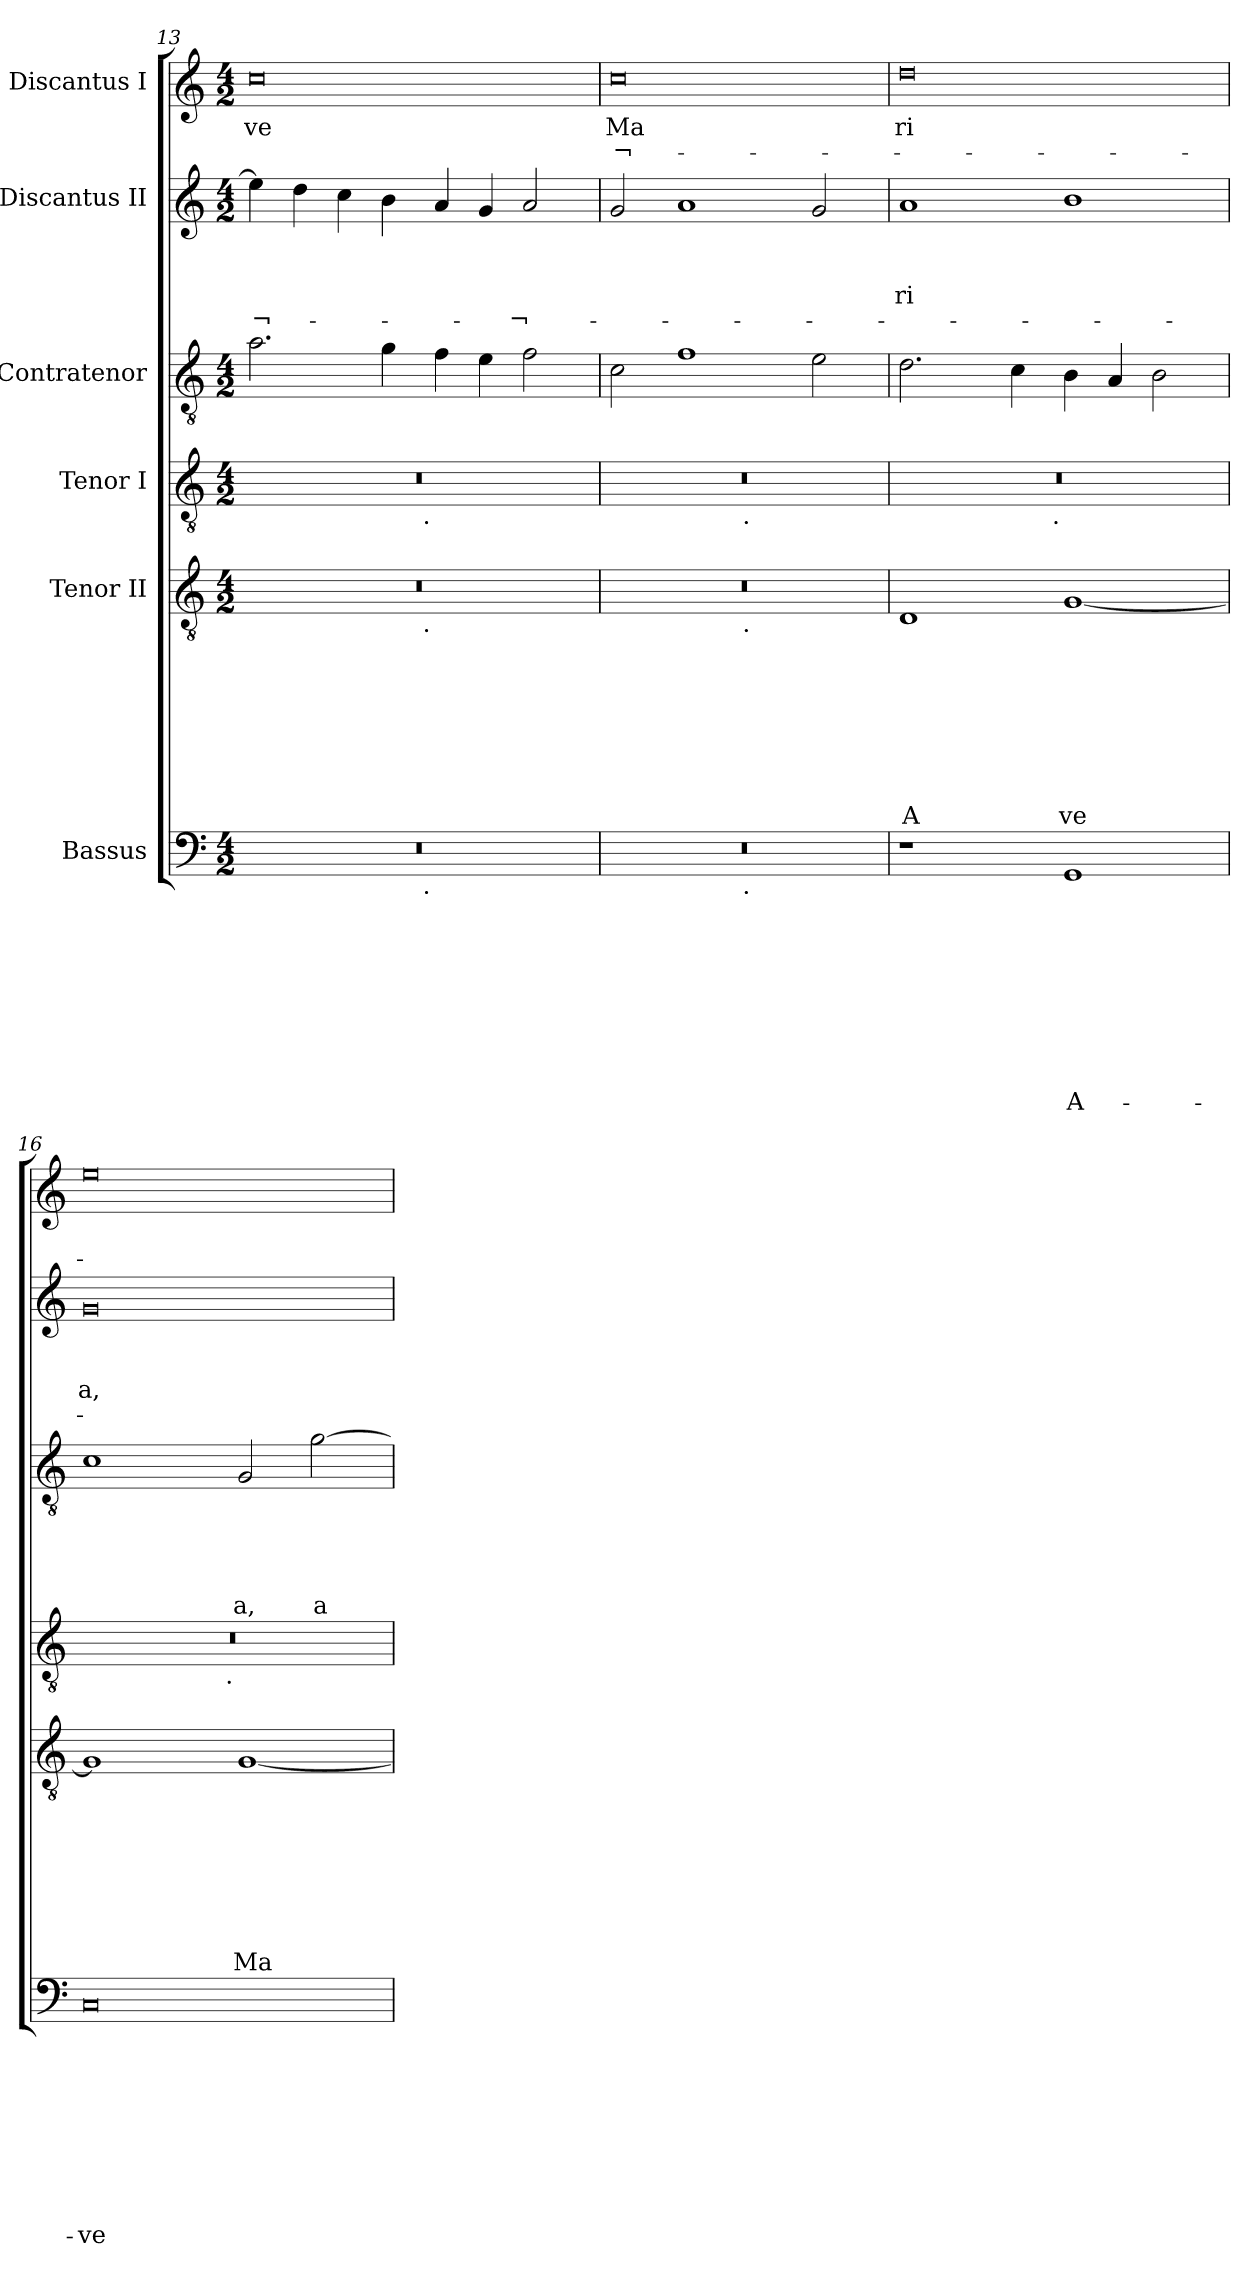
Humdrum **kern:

**kern	**text	**text	**text	**text	**text	**text	**text	**text	**text	**kern	**text	**text	**text	**text	**text	**text	**text	**text	**kern	**kern	**text	**text	**text	**text	**text	**kern	**text	**text	**text	**text	**kern	**text	**text
*part6	*part6	*part6	*part6	*part6	*part6	*part6	*part6	*part6	*part6	*part5	*part5	*part5	*part5	*part5	*part5	*part5	*part5	*part5	*part4	*part3	*part3	*part3	*part3	*part3	*part3	*part2	*part2	*part2	*part2	*part2	*part1	*part1	*part1
*staff6	*staff6	*staff6	*staff6	*staff6	*staff6	*staff6	*staff6	*staff6	*staff6	*staff5	*staff5	*staff5	*staff5	*staff5	*staff5	*staff5	*staff5	*staff5	*staff4	*staff3	*staff3	*staff3	*staff3	*staff3	*staff3	*staff2	*staff2	*staff2	*staff2	*staff2	*staff1	*staff1	*staff1
*I"Bassus	*	*	*	*	*	*	*	*	*	*I"Tenor II	*	*	*	*	*	*	*	*	*I"Tenor I	*I"Contratenor	*	*	*	*	*	*I"Discantus II	*	*	*	*	*I"Discantus I	*	*
*clefF4	*	*	*	*	*	*	*	*	*	*clefGv2	*	*	*	*	*	*	*	*	*clefGv2	*clefGv2	*	*	*	*	*	*clefG2	*	*	*	*	*clefG2	*	*
*k[]	*	*	*	*	*	*	*	*	*	*k[]	*	*	*	*	*	*	*	*	*k[]	*k[]	*	*	*	*	*	*k[]	*	*	*	*	*k[]	*	*
*C:	*	*	*	*	*	*	*	*	*	*C:	*	*	*	*	*	*	*	*	*C:	*C:	*	*	*	*	*	*C:	*	*	*	*	*C:	*	*
*M4/2	*	*	*	*	*	*	*	*	*	*M4/2	*	*	*	*	*	*	*	*	*M4/2	*M4/2	*	*	*	*	*	*M4/2	*	*	*	*	*M4/2	*	*
=13	=13	=13	=13	=13	=13	=13	=13	=13	=13	=13	=13	=13	=13	=13	=13	=13	=13	=13	=13	=13	=13	=13	=13	=13	=13	=13	=13	=13	=13	=13	=13	=13	=13
!	!	!	!	!	!	!	!	!	!	!	!	!	!	!	!	!	!	!	!	!	!	!	!	!	!	!	!	!	!	!LO:LY:b	!	!LO:LY:b	!
*^	*	*	*	*	*	*	*	*	*	*^	*	*	*	*	*	*	*	*	*^	*	*	*	*	*	*	*	*	*	*	*	*	*	*
0r	2ryy	.	.	.	.	.	.	.	.	.	0r	2ryy	.	.	.	.	.	.	.	.	0r	2ryy	2.a\	.	.	.	.	.	4ee\]	.	.	.	¬-	0cc	ve	.
.	.	.	.	.	.	.	.	.	.	.	.	.	.	.	.	.	.	.	.	.	.	.	.	.	.	.	.	.	4dd\	.	.	.	.	.	.	.
.	4...ryy	.	.	.	.	.	.	.	.	.	.	4...ryy	.	.	.	.	.	.	.	.	.	4...ryy	.	.	.	.	.	.	4cc\	.	.	.	.	.	.	.
.	.	.	.	.	.	.	.	.	.	.	.	.	.	.	.	.	.	.	.	.	.	.	4g\	.	.	.	.	.	4b\	.	.	.	.	.	.	.
!	!	!	!	!	!	!	!	!	!	!	!	!	!	!	!	!	!	!	!	!	!	!LO:TX:b:t=.	!	!	!	!	!	!	!	!	!	!	!	!	!	!
!	!	!	!	!	!	!	!	!	!	!	!	!LO:TX:b:t=.	!	!	!	!	!	!	!	!	!	!	!	!	!	!	!	!	!	!	!	!	!	!	!	!
!	!LO:TX:b:t=.	!	!	!	!	!	!	!	!	!	!	!	!	!	!	!	!	!	!	!	!	!	!	!	!	!	!	!	!	!	!	!	!	!	!	!
.	1ryy	.	.	.	.	.	.	.	.	.	.	1ryy	.	.	.	.	.	.	.	.	.	1ryy	.	.	.	.	.	.	.	.	.	.	.	.	.	.
.	.	.	.	.	.	.	.	.	.	.	.	.	.	.	.	.	.	.	.	.	.	.	4f\	.	.	.	.	.	4a/	.	.	.	.	.	.	.
.	.	.	.	.	.	.	.	.	.	.	.	.	.	.	.	.	.	.	.	.	.	.	4e\	.	.	.	.	.	4g/	.	.	.	.	.	.	.
!	!	!	!	!	!	!	!	!	!	!	!	!	!	!	!	!	!	!	!	!	!	!	!	!	!	!	!	!	!	!	!	!	!LO:LY:b:rj	!	!	!
.	.	.	.	.	.	.	.	.	.	.	.	.	.	.	.	.	.	.	.	.	.	.	2f\	.	.	.	.	.	2a/	.	.	.	-¬-	.	.	.
.	32ryy	.	.	.	.	.	.	.	.	.	.	32ryy	.	.	.	.	.	.	.	.	.	32ryy	.	.	.	.	.	.	.	.	.	.	.	.	.	.
=14	=14	=14	=14	=14	=14	=14	=14	=14	=14	=14	=14	=14	=14	=14	=14	=14	=14	=14	=14	=14	=14	=14	=14	=14	=14	=14	=14	=14	=14	=14	=14	=14	=14	=14	=14	=14
!	!	!	!	!	!	!	!	!	!	!	!	!	!	!	!	!	!	!	!	!	!	!	!	!	!	!	!	!	!	!	!	!	!	!	!LO:LY:b	!LO:LY:b
0r	2ryy	.	.	.	.	.	.	.	.	.	0r	2ryy	.	.	.	.	.	.	.	.	0r	2ryy	2c\	.	.	.	.	.	2g/	.	.	.	.	0cc	Ma	-¬-
.	4...ryy	.	.	.	.	.	.	.	.	.	.	4...ryy	.	.	.	.	.	.	.	.	.	4...ryy	1f	.	.	.	.	.	1a	.	.	.	.	.	.	.
!	!	!	!	!	!	!	!	!	!	!	!	!	!	!	!	!	!	!	!	!	!	!LO:TX:b:t=.	!	!	!	!	!	!	!	!	!	!	!	!	!	!
!	!	!	!	!	!	!	!	!	!	!	!	!LO:TX:b:t=.	!	!	!	!	!	!	!	!	!	!	!	!	!	!	!	!	!	!	!	!	!	!	!	!
!	!LO:TX:b:t=.	!	!	!	!	!	!	!	!	!	!	!	!	!	!	!	!	!	!	!	!	!	!	!	!	!	!	!	!	!	!	!	!	!	!	!
.	1ryy	.	.	.	.	.	.	.	.	.	.	1ryy	.	.	.	.	.	.	.	.	.	1ryy	.	.	.	.	.	.	.	.	.	.	.	.	.	.
.	.	.	.	.	.	.	.	.	.	.	.	.	.	.	.	.	.	.	.	.	.	.	2e\	.	.	.	.	.	2g/	.	.	.	.	.	.	.
.	32ryy	.	.	.	.	.	.	.	.	.	.	32ryy	.	.	.	.	.	.	.	.	.	32ryy	.	.	.	.	.	.	.	.	.	.	.	.	.	.
!!LO:LB:g=z
=15	=15	=15	=15	=15	=15	=15	=15	=15	=15	=15	=15	=15	=15	=15	=15	=15	=15	=15	=15	=15	=15	=15	=15	=15	=15	=15	=15	=15	=15	=15	=15	=15	=15	=15	=15	=15
!	!	!	!	!	!	!	!	!	!	!	!	!	!	!	!	!	!	!	!	!LO:LY:b	!	!	!	!	!	!	!	!	!	!	!	!LO:LY:b	!	!	!LO:LY:b	!
*v	*v	*	*	*	*	*	*	*	*	*	*	*	*	*	*	*	*	*	*	*	*	*	*	*	*	*	*	*	*	*	*	*	*	*	*	*
*	*	*	*	*	*	*	*	*	*	*v	*v	*	*	*	*	*	*	*	*	*	*	*	*	*	*	*	*	*	*	*	*	*	*	*	*
1r	.	.	.	.	.	.	.	.	.	1D	.	.	.	.	.	.	.	A	0r	2ryy	2.d\	.	.	.	.	.	1a	.	.	ri	.	0dd	ri	.
.	.	.	.	.	.	.	.	.	.	.	.	.	.	.	.	.	.	.	.	4...ryy	.	.	.	.	.	.	.	.	.	.	.	.	.	.
.	.	.	.	.	.	.	.	.	.	.	.	.	.	.	.	.	.	.	.	.	4c\	.	.	.	.	.	.	.	.	.	.	.	.	.
!	!	!	!	!	!	!	!	!	!	!	!	!	!	!	!	!	!	!	!	!LO:TX:b:t=.	!	!	!	!	!	!	!	!	!	!	!	!	!	!
.	.	.	.	.	.	.	.	.	.	.	.	.	.	.	.	.	.	.	.	1ryy	.	.	.	.	.	.	.	.	.	.	.	.	.	.
!	!	!	!	!	!	!	!	!	!LO:LY:b	!	!	!	!	!	!	!	!	!LO:LY:b	!	!	!	!	!	!	!	!	!	!	!	!	!	!	!	!
1GG	.	.	.	.	.	.	.	.	A-	[<1G	.	.	.	.	.	.	.	ve	.	.	4B\	.	.	.	.	.	1b	.	.	.	.	.	.	.
.	.	.	.	.	.	.	.	.	.	.	.	.	.	.	.	.	.	.	.	.	4A/	.	.	.	.	.	.	.	.	.	.	.	.	.
.	.	.	.	.	.	.	.	.	.	.	.	.	.	.	.	.	.	.	.	.	2B\	.	.	.	.	.	.	.	.	.	.	.	.	.
.	.	.	.	.	.	.	.	.	.	.	.	.	.	.	.	.	.	.	.	32ryy	.	.	.	.	.	.	.	.	.	.	.	.	.	.
=16	=16	=16	=16	=16	=16	=16	=16	=16	=16	=16	=16	=16	=16	=16	=16	=16	=16	=16	=16	=16	=16	=16	=16	=16	=16	=16	=16	=16	=16	=16	=16	=16	=16	=16
!	!	!	!	!	!	!	!	!	!LO:LY:b	!	!	!	!	!	!	!	!	!	!	!	!	!	!	!	!	!	!	!	!	!LO:LY:b	!	!	!	!
0C	.	.	.	.	.	.	.	.	-ve	1G]	.	.	.	.	.	.	.	.	0r	2ryy	1c	.	.	.	.	.	0g	.	.	a,	.	0ee	.	.
.	.	.	.	.	.	.	.	.	.	.	.	.	.	.	.	.	.	.	.	4...ryy	.	.	.	.	.	.	.	.	.	.	.	.	.	.
!	!	!	!	!	!	!	!	!	!	!	!	!	!	!	!	!	!	!	!	!LO:TX:b:t=.	!	!	!	!	!	!	!	!	!	!	!	!	!	!
.	.	.	.	.	.	.	.	.	.	.	.	.	.	.	.	.	.	.	.	1ryy	.	.	.	.	.	.	.	.	.	.	.	.	.	.
!	!	!	!	!	!	!	!	!	!	!	!	!	!	!	!	!	!	!LO:LY:b	!	!	!	!	!	!	!	!LO:LY:b	!	!	!	!	!	!	!	!
.	.	.	.	.	.	.	.	.	.	[<1G	.	.	.	.	.	.	.	Ma	.	.	2G/	.	.	.	.	a,	.	.	.	.	.	.	.	.
!	!	!	!	!	!	!	!	!	!	!	!	!	!	!	!	!	!	!	!	!	!	!	!	!	!	!LO:LY:b	!	!	!	!	!	!	!	!
.	.	.	.	.	.	.	.	.	.	.	.	.	.	.	.	.	.	.	.	.	[>2g\	.	.	.	.	a	.	.	.	.	.	.	.	.
.	.	.	.	.	.	.	.	.	.	.	.	.	.	.	.	.	.	.	.	32ryy	.	.	.	.	.	.	.	.	.	.	.	.	.	.
*	*	*	*	*	*	*	*	*	*	*	*	*	*	*	*	*	*	*	*v	*v	*	*	*	*	*	*	*	*	*	*	*	*	*	*
=	=	=	=	=	=	=	=	=	=	=	=	=	=	=	=	=	=	=	=	=	=	=	=	=	=	=	=	=	=	=	=	=	=
*-	*-	*-	*-	*-	*-	*-	*-	*-	*-	*-	*-	*-	*-	*-	*-	*-	*-	*-	*-	*-	*-	*-	*-	*-	*-	*-	*-	*-	*-	*-	*-	*-	*-
